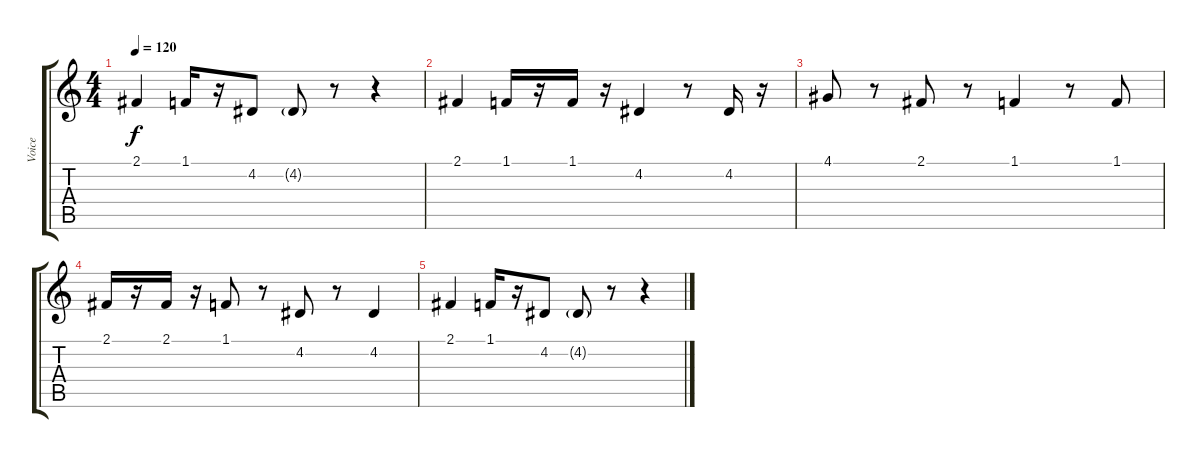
\track ("Voice" "Voice") {instrument fx7echoes}
\staff {score tabs}
\tuning (E4 B3 G3 D3 A2 E2) {hide}
\ts (4 4)
\tempo 120
\clef g2
\ks c
2.1.4{dy f} 1.1.16 r.16 4.2.8 4.2{g}.8 r.8 r.4 |
2.1.4 1.1.16 r.16 1.1.16 r.16 4.2.4 r.8 4.2.16 r.16 |
4.1.8 r.8 2.1.8 r.8 1.1.4 r.8 1.1.8 |
2.1.16 r.16 2.1.16 r.16 1.1.8 r.8 4.2.8 r.8 4.2.4 |
2.1.4 1.1.16 r.16 4.2.8 4.2{g}.8 r.8 r.4
